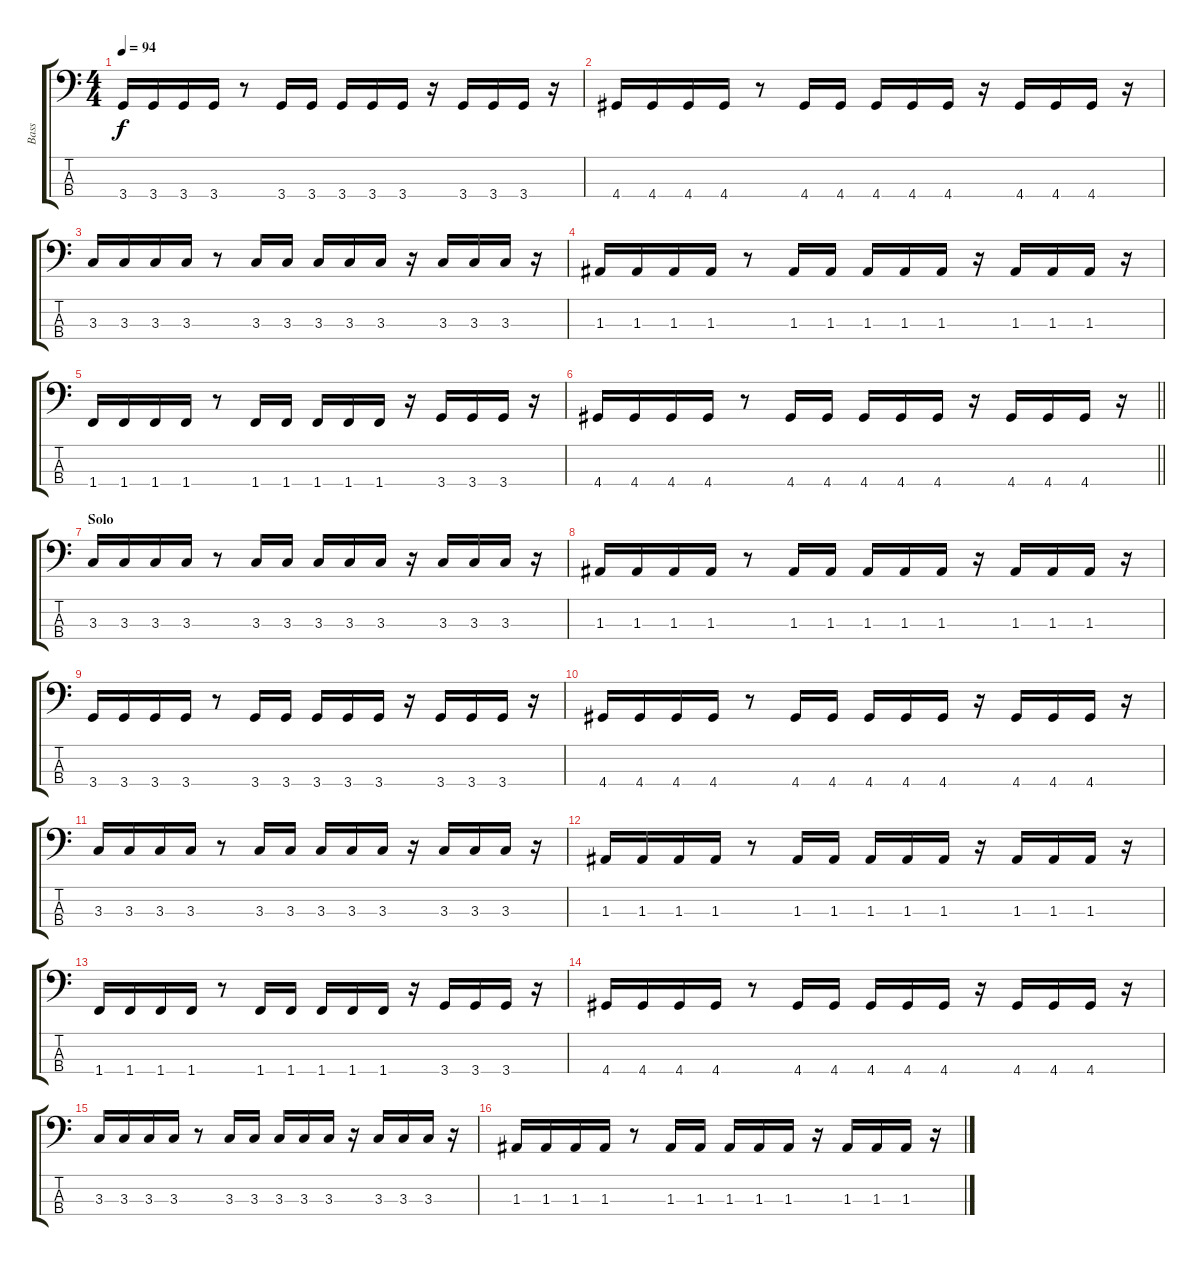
\track ("Bass" "Bass") {instrument electricbassfinger}
\staff {score tabs}
\tuning (G2 D2 A1 E1) {hide}
\ts (4 4)
\tempo 94
\clef f4
\ks c
3.4.16{dy f} 3.4.16 3.4.16 3.4.16 r.8 3.4.16 3.4.16 3.4.16 3.4.16 3.4.16 r.16 3.4.16 3.4.16 3.4.16 r.16 |
4.4.16 4.4.16 4.4.16 4.4.16 r.8 4.4.16 4.4.16 4.4.16 4.4.16 4.4.16 r.16 4.4.16 4.4.16 4.4.16 r.16 |
3.3.16 3.3.16 3.3.16 3.3.16 r.8 3.3.16 3.3.16 3.3.16 3.3.16 3.3.16 r.16 3.3.16 3.3.16 3.3.16 r.16 |
1.3.16 1.3.16 1.3.16 1.3.16 r.8 1.3.16 1.3.16 1.3.16 1.3.16 1.3.16 r.16 1.3.16 1.3.16 1.3.16 r.16 |
1.4.16 1.4.16 1.4.16 1.4.16 r.8 1.4.16 1.4.16 1.4.16 1.4.16 1.4.16 r.16 3.4.16 3.4.16 3.4.16 r.16 |
\barLineRight lightlight
4.4.16 4.4.16 4.4.16 4.4.16 r.8 4.4.16 4.4.16 4.4.16 4.4.16 4.4.16 r.16 4.4.16 4.4.16 4.4.16 r.16 |
\section ("" "Solo")
3.3.16 3.3.16 3.3.16 3.3.16 r.8 3.3.16 3.3.16 3.3.16 3.3.16 3.3.16 r.16 3.3.16 3.3.16 3.3.16 r.16 |
1.3.16 1.3.16 1.3.16 1.3.16 r.8 1.3.16 1.3.16 1.3.16 1.3.16 1.3.16 r.16 1.3.16 1.3.16 1.3.16 r.16 |
3.4.16 3.4.16 3.4.16 3.4.16 r.8 3.4.16 3.4.16 3.4.16 3.4.16 3.4.16 r.16 3.4.16 3.4.16 3.4.16 r.16 |
4.4.16 4.4.16 4.4.16 4.4.16 r.8 4.4.16 4.4.16 4.4.16 4.4.16 4.4.16 r.16 4.4.16 4.4.16 4.4.16 r.16 |
3.3.16 3.3.16 3.3.16 3.3.16 r.8 3.3.16 3.3.16 3.3.16 3.3.16 3.3.16 r.16 3.3.16 3.3.16 3.3.16 r.16 |
1.3.16 1.3.16 1.3.16 1.3.16 r.8 1.3.16 1.3.16 1.3.16 1.3.16 1.3.16 r.16 1.3.16 1.3.16 1.3.16 r.16 |
1.4.16 1.4.16 1.4.16 1.4.16 r.8 1.4.16 1.4.16 1.4.16 1.4.16 1.4.16 r.16 3.4.16 3.4.16 3.4.16 r.16 |
4.4.16 4.4.16 4.4.16 4.4.16 r.8 4.4.16 4.4.16 4.4.16 4.4.16 4.4.16 r.16 4.4.16 4.4.16 4.4.16 r.16 |
3.3.16 3.3.16 3.3.16 3.3.16 r.8 3.3.16 3.3.16 3.3.16 3.3.16 3.3.16 r.16 3.3.16 3.3.16 3.3.16 r.16 |
1.3.16 1.3.16 1.3.16 1.3.16 r.8 1.3.16 1.3.16 1.3.16 1.3.16 1.3.16 r.16 1.3.16 1.3.16 1.3.16 r.16
